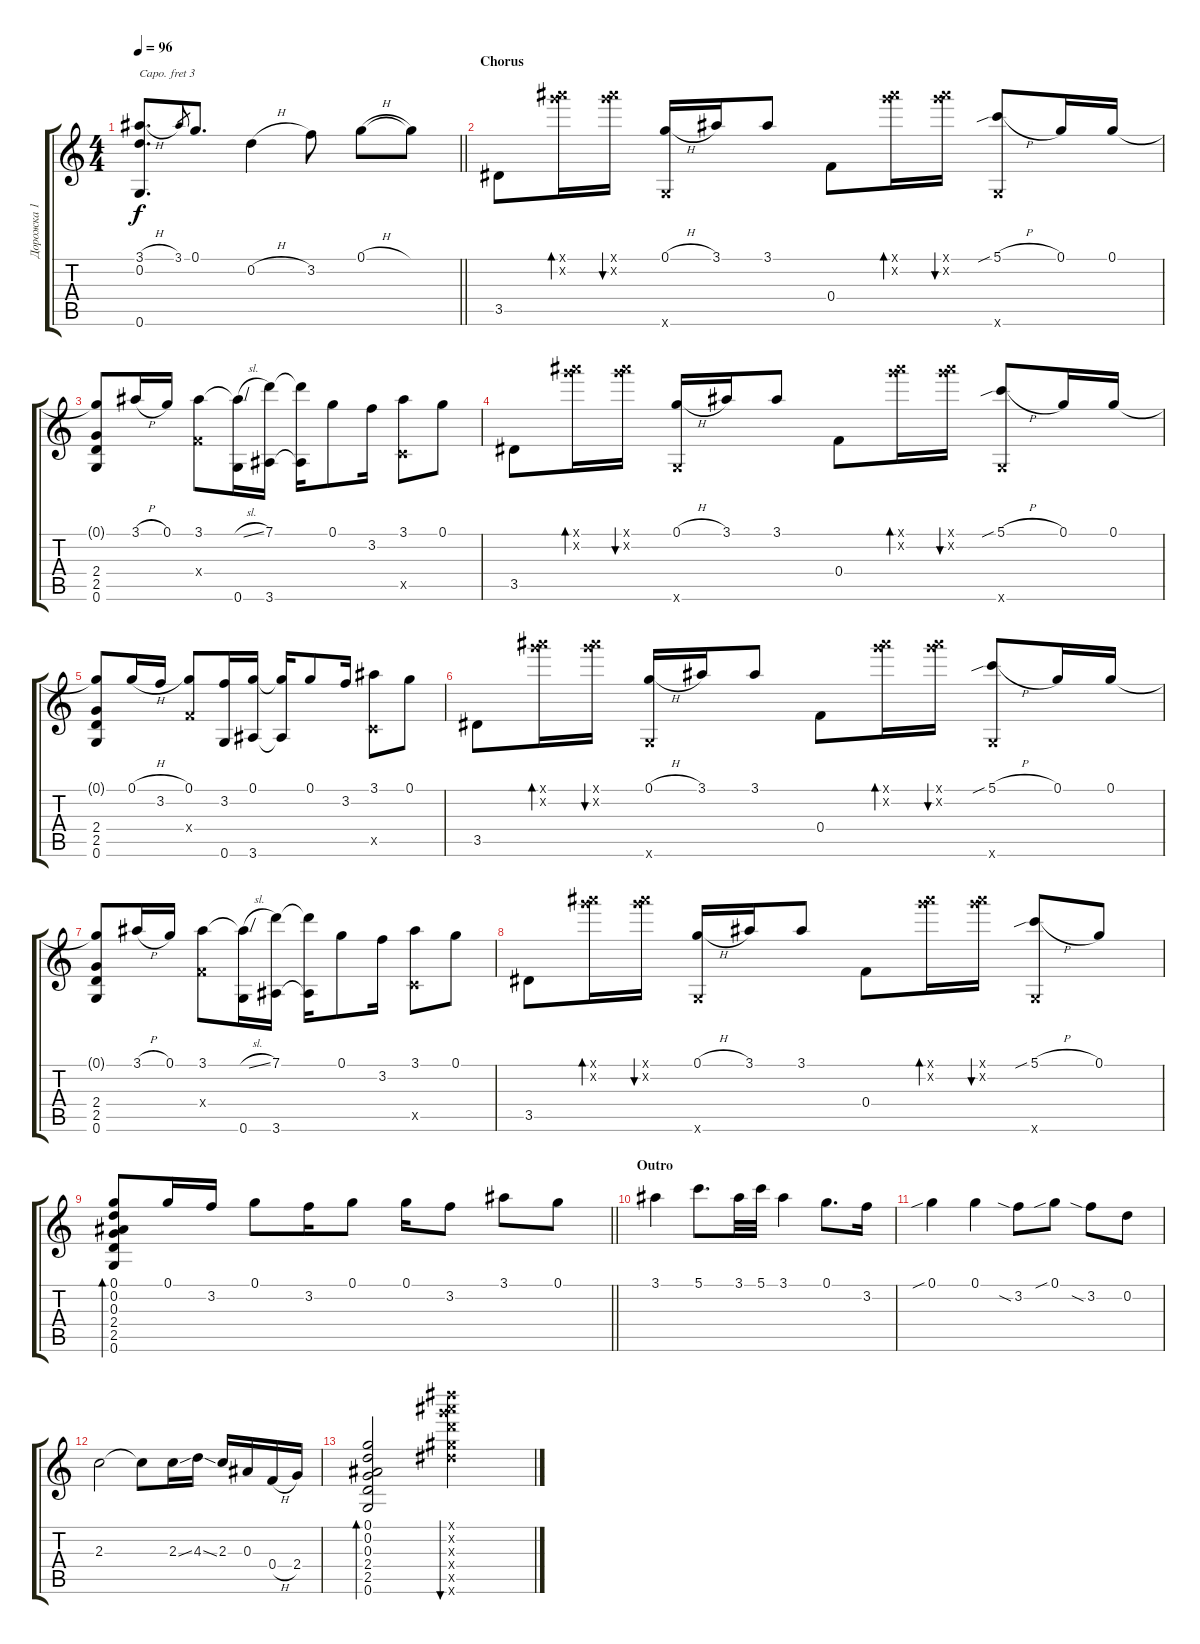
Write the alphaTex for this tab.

\track ("Дорожка 1" "Дорожка 1") {instrument acousticguitarsteel}
\staff {score tabs}
\capo 3
\tuning (E4 B3 G3 D3 A2 E2) {hide}
\ts (4 4)
\tempo 96
\clef g2
\barLineRight lightlight
\ks c
(3.1{h} 0.2 0.6).8{d dy f} 3.1.8{gr} 0.1.8{d} 0.2{h}.4 3.2.8 0.1{h}.8 0.1{t}.8 |
\section ("" "Chorus")
3.5.8 (12.1{x} 20.2{x}).16{bd 60} (12.1{x} 20.2{x}).16{bu 60} (0.1{h} 0.6{x}).16 3.1.16 3.1.8 0.4.8 (12.1{x} 20.2{x}).16{bd 60} (12.1{x} 20.2{x}).16{bu 60} (5.1{sib h} 0.6{x}).8 0.1.16 0.1.16 |
(0.1{t} 2.4 2.5 0.6).8 3.1{h}.16 0.1.16 (3.1 0.4{x}).8 (3.1{sl t} 0.6).16 (7.1 3.6).16 (7.1{t} 3.6{t}).16 0.1.8 3.2.16 (3.1 0.5{x}).8 0.1.8 |
3.5.8 (12.1{x} 20.2{x}).16{bd 60} (12.1{x} 20.2{x}).16{bu 60} (0.1{h} 0.6{x}).16 3.1.16 3.1.8 0.4.8 (12.1{x} 20.2{x}).16{bd 60} (12.1{x} 20.2{x}).16{bu 60} (5.1{sib h} 0.6{x}).8 0.1.16 0.1.16 |
(0.1{t} 2.4 2.5 0.6).8 0.1{h}.16 3.2.16 (0.1 0.4{x}).8 (3.2 0.6).16 (0.1 3.6).16 (0.1{t} 3.6{t}).16 0.1.8 3.2.16 (3.1 0.5{x}).8 0.1.8 |
3.5.8 (12.1{x} 20.2{x}).16{bd 60} (12.1{x} 20.2{x}).16{bu 60} (0.1{h} 0.6{x}).16 3.1.16 3.1.8 0.4.8 (12.1{x} 20.2{x}).16{bd 60} (12.1{x} 20.2{x}).16{bu 60} (5.1{sib h} 0.6{x}).8 0.1.16 0.1.16 |
(0.1{t} 2.4 2.5 0.6).8 3.1{h}.16 0.1.16 (3.1 0.4{x}).8 (3.1{sl t} 0.6).16 (7.1 3.6).16 (7.1{t} 3.6{t}).16 0.1.8 3.2.16 (3.1 0.5{x}).8 0.1.8 |
3.5.8 (12.1{x} 20.2{x}).16{bd 60} (12.1{x} 20.2{x}).16{bu 60} (0.1{h} 0.6{x}).16 3.1.16 3.1.8 0.4.8 (12.1{x} 20.2{x}).16{bd 60} (12.1{x} 20.2{x}).16{bu 60} (5.1{sib h} 0.6{x}).8 0.1.8 |
\barLineRight lightlight
(0.1 0.2 0.3 2.4 2.5 0.6).8{bd 60} 0.1.16 3.2.16 0.1.8 3.2.16 0.1.8 0.1.16 3.2.8 3.1.8 0.1.8 |
\section ("" "Outro")
3.1.4 5.1.8{d} 3.1.32 5.1.32 3.1.4 0.1.8{d} 3.2.16 |
0.1{sib}.4 0.1.4 3.2{sia}.8 0.1{sib}.8 3.2{sia}.8 0.2.8 |
2.3.2 2.3{t}.8 2.3{ss}.16 4.3{ss}.16 2.3.16 0.3.16 0.4{h}.16 2.4.16 |
(0.1 0.2 0.3 2.4 2.5 0.6).2{bd 480} (20.1{x} 20.2{x} 21.3{x} 21.4{x} 20.5{x} 20.6{x}).2{bu 480}
